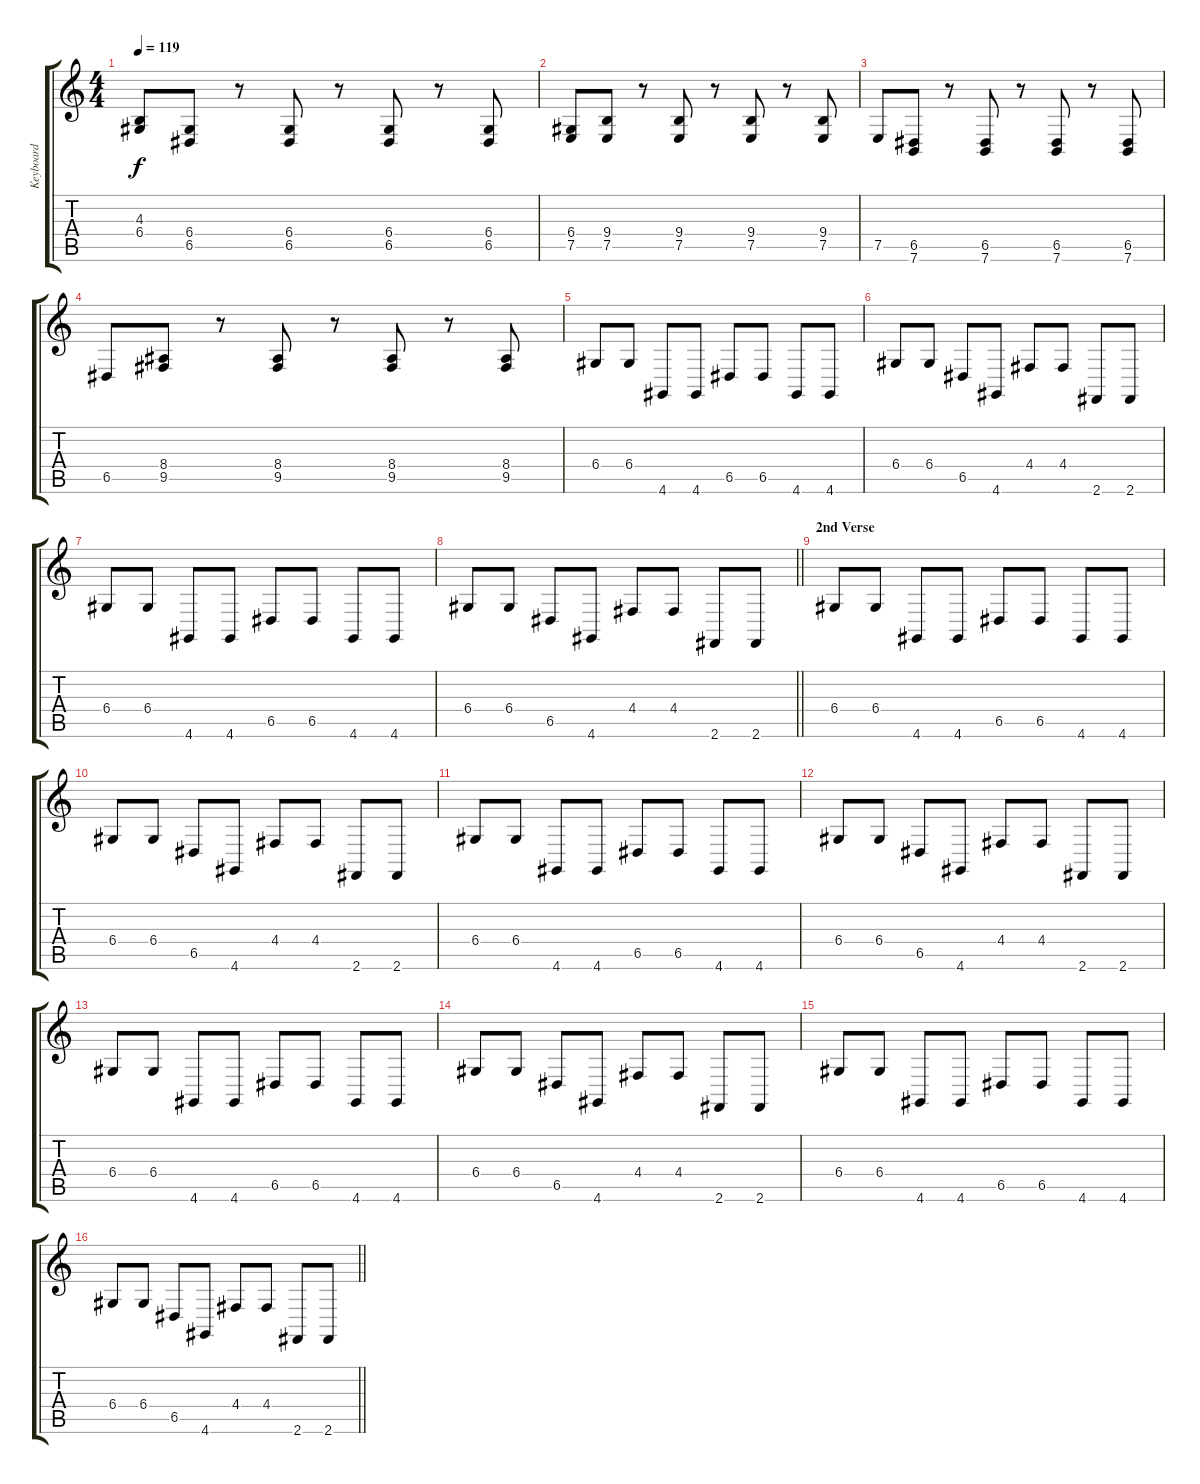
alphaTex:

\track ("Keyboard" "Keyboard") {instrument pad3polysynth}
\staff {score tabs}
\tuning (E4 B3 G3 D3 A2 E2) {hide}
\ts (4 4)
\tempo 119
\clef g2
\ks c
(4.3 6.4).8{dy f} (6.4 6.5).8 r.8 (6.4 6.5).8 r.8 (6.4 6.5).8 r.8 (6.4 6.5).8 |
(6.4 7.5).8 (9.4 7.5).8 r.8 (9.4 7.5).8 r.8 (9.4 7.5).8 r.8 (9.4 7.5).8 |
7.5.8 (6.5 7.6).8 r.8 (6.5 7.6).8 r.8 (6.5 7.6).8 r.8 (6.5 7.6).8 |
6.5.8 (8.4 9.5).8 r.8 (8.4 9.5).8 r.8 (8.4 9.5).8 r.8 (8.4 9.5).8 |
6.4.8 6.4.8 4.6.8 4.6.8 6.5.8 6.5.8 4.6.8 4.6.8 |
6.4.8 6.4.8 6.5.8 4.6.8 4.4.8 4.4.8 2.6.8 2.6.8 |
6.4.8 6.4.8 4.6.8 4.6.8 6.5.8 6.5.8 4.6.8 4.6.8 |
\barLineRight lightlight
6.4.8 6.4.8 6.5.8 4.6.8 4.4.8 4.4.8 2.6.8 2.6.8 |
\section ("" "2nd Verse")
6.4.8 6.4.8 4.6.8 4.6.8 6.5.8 6.5.8 4.6.8 4.6.8 |
6.4.8 6.4.8 6.5.8 4.6.8 4.4.8 4.4.8 2.6.8 2.6.8 |
6.4.8 6.4.8 4.6.8 4.6.8 6.5.8 6.5.8 4.6.8 4.6.8 |
6.4.8 6.4.8 6.5.8 4.6.8 4.4.8 4.4.8 2.6.8 2.6.8 |
6.4.8 6.4.8 4.6.8 4.6.8 6.5.8 6.5.8 4.6.8 4.6.8 |
6.4.8 6.4.8 6.5.8 4.6.8 4.4.8 4.4.8 2.6.8 2.6.8 |
6.4.8 6.4.8 4.6.8 4.6.8 6.5.8 6.5.8 4.6.8 4.6.8 |
\barLineRight lightlight
6.4.8 6.4.8 6.5.8 4.6.8 4.4.8 4.4.8 2.6.8 2.6.8
